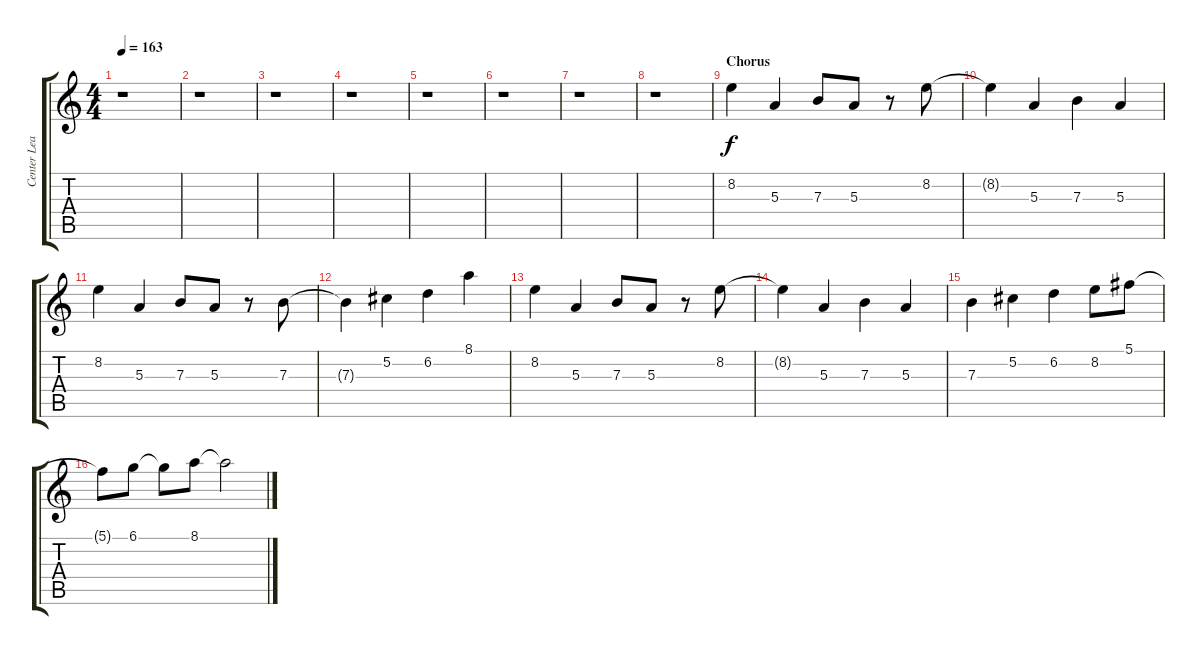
\track ("Center Lead 2" "Center Lea") {instrument overdrivenguitar}
\staff {score tabs}
\tuning (Db4 Ab3 E3 B2 Gb2 B1) {hide}
\ts (4 4)
\tempo 163
\clef g2
\ks aminor
r.1{dy f} |
r.1 |
r.1 |
r.1 |
r.1 |
r.1 |
r.1 |
r.1 |
\section ("" "Chorus")
8.2.4 5.3.4 7.3.8 5.3.8 r.8 8.2.8 |
8.2{t}.4 5.3.4 7.3.4 5.3.4 |
8.2.4 5.3.4 7.3.8 5.3.8 r.8 7.3.8 |
7.3{t}.4 5.2.4 6.2.4 8.1.4 |
8.2.4 5.3.4 7.3.8 5.3.8 r.8 8.2.8 |
8.2{t}.4 5.3.4 7.3.4 5.3.4 |
7.3.4 5.2.4 6.2.4 8.2.8 5.1.8 |
5.1{t}.8 6.1.8 6.1{t}.8 8.1.8 8.1{t}.2
